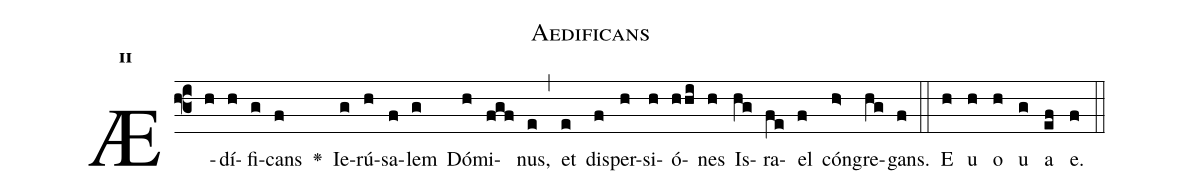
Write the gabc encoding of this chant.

name:Aedificans;
office-part:Antiphona;
mode:2;
%%
initial-style: 0;
name: Aedificans;
book: Antiphonae & Responsoria/Tomus III, p. 107;
occasion: Psalterium Hebdomada IV Feria VI;
office-part: Laudes Ant 2;
user-notes: ;
commentary: ;
annotation: 2d;
centering-scheme: english;
fontsize: 12;
font: OFLSortsMillGoudy;
height: 11;
width: 4.5;
%%
(f3)Æ(h)dí(h)fi(g)cans(f) <v>\greheightstar</v>() Ie(g)rú(h)sa(f)lem(g) Dó(h)mi(fgf)nus,(e) (,) et(e) di(f)sper(h)si(h)ó(hhi)nes(h) Is(hg)ra(fe)el(f) cón(h>)gre(hg)gans.(f) (::)
E(h) u(h) o(h) u(g) a(ef) e.(f) (::)
